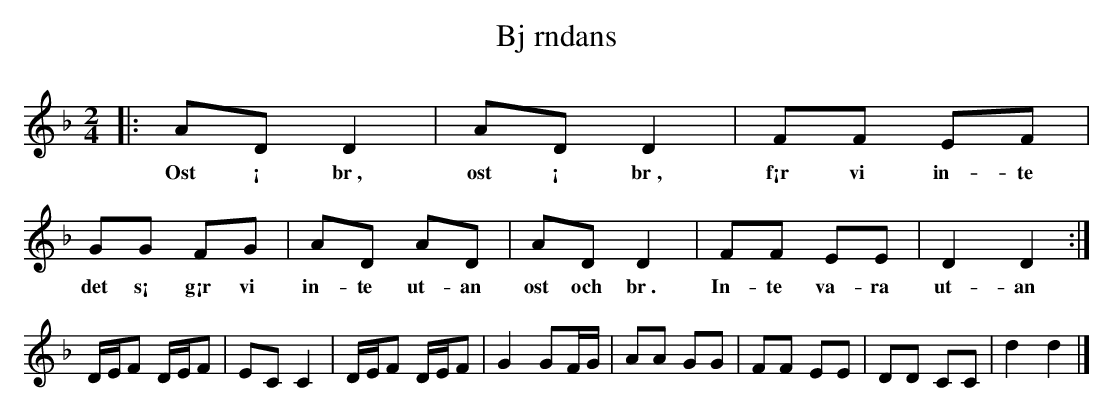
X:1
T:Bj rndans
M:2/4
L:1/8
K:Dm
|: AD D2 | AD D2 | FF EF | GG FG | AD AD | AD D2 | FF EE | D2 D2 :|
w:Ost ¡ br , ost ¡ br , f¡r vi in-te det s¡ g¡r vi in-te ut-an ost och br . In-te va-ra ut-an
D/E/F D/E/F | EC C2 | D/E/F D/E/F | G2 GF/G/ | AA GG | FF EE | DD CC |  d2 d2 |]
